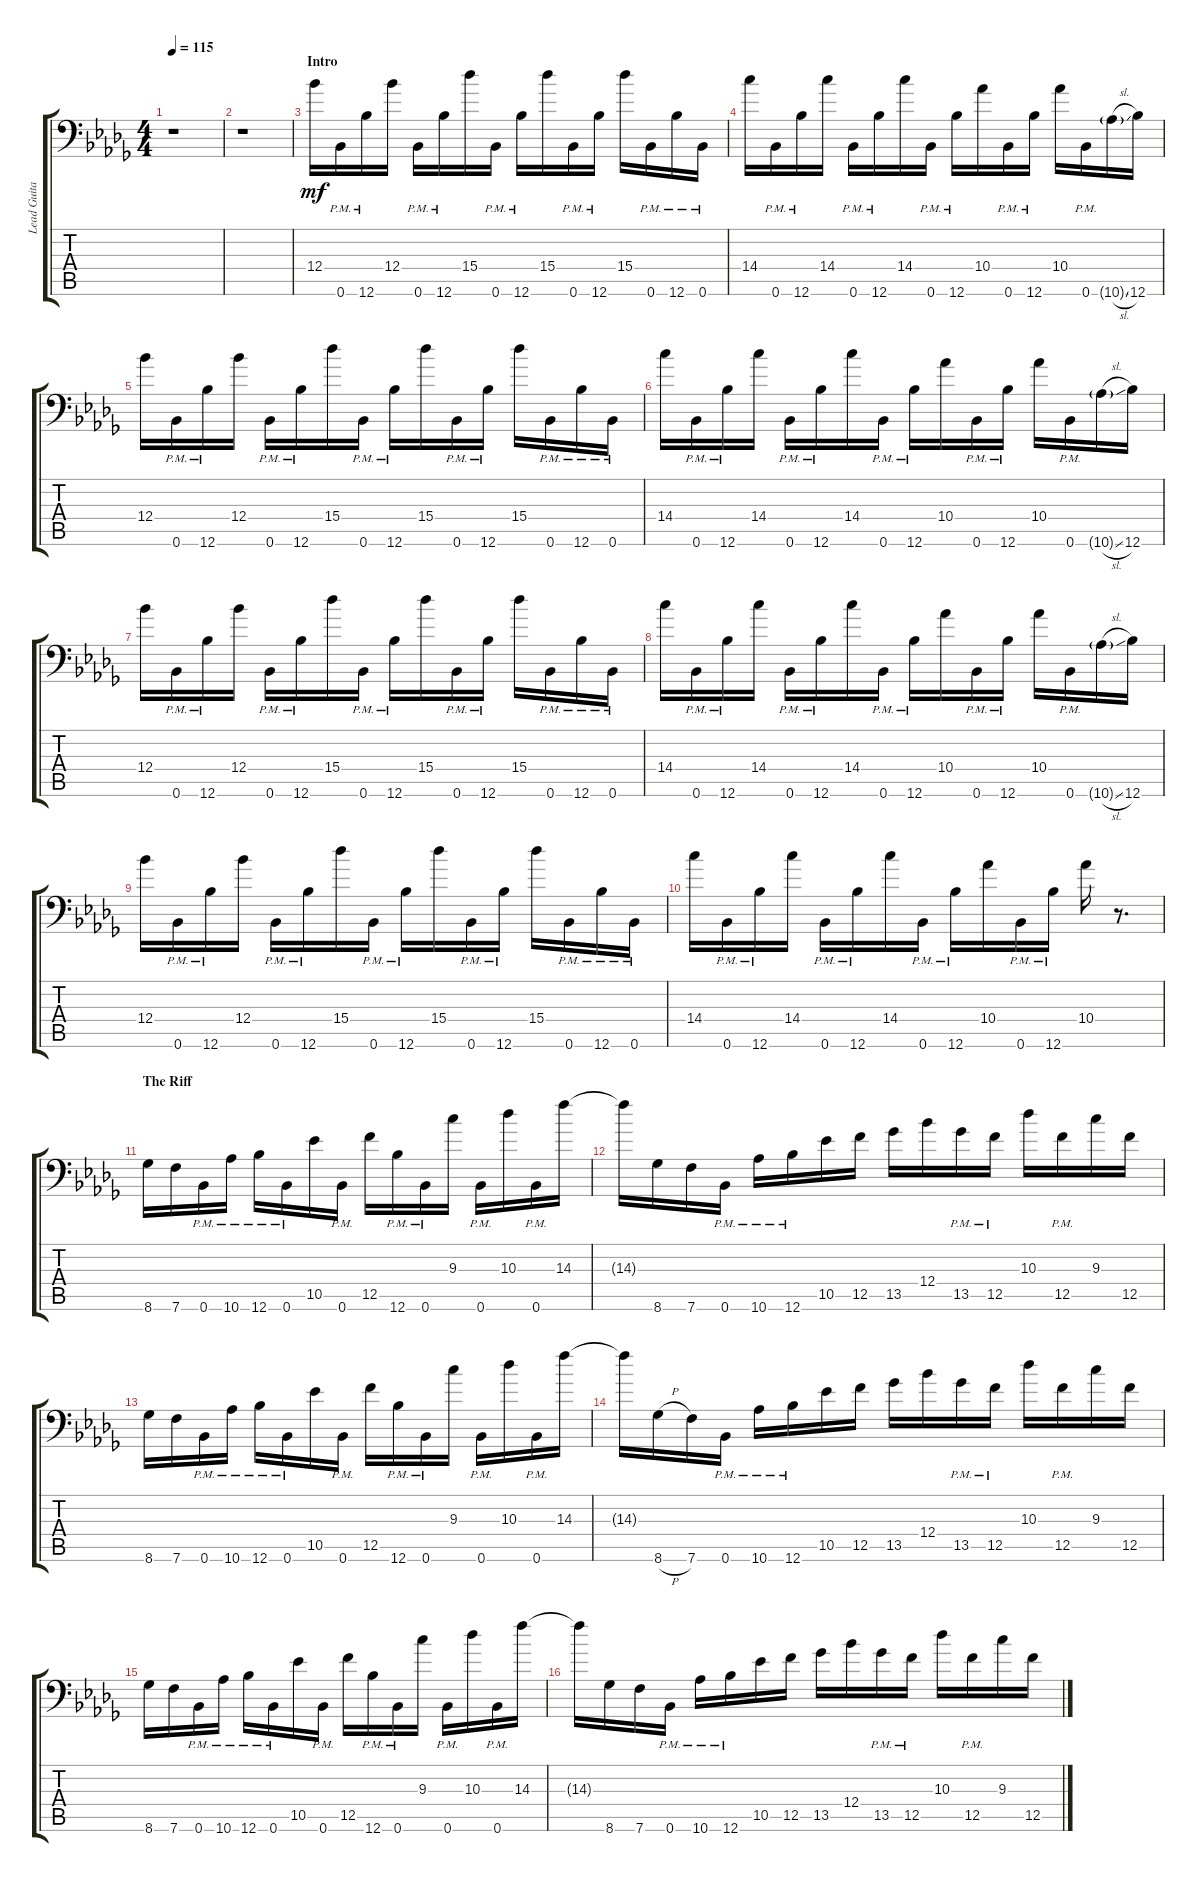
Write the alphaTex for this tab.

\track ("Lead Guitar" "Lead Guita") {instrument overdrivenguitar}
\staff {score tabs}
\tuning (C4 G3 Eb3 Bb2 F2 Bb1) {hide}
\ts (4 4)
\tempo 115
\clef f4
\ks bbminor
r.1{dy mf instrument overdrivenguitar} |
r.1 |
\section ("" "Intro")
12.4.16 0.6{pm}.16 12.6{pm}.16 12.4.16 0.6{pm}.16 12.6{pm}.16 15.4.16 0.6{pm}.16 12.6{pm}.16 15.4.16 0.6{pm}.16 12.6{pm}.16 15.4.16 0.6{pm}.16 12.6{pm}.16 0.6{pm}.16 |
14.4.16 0.6{pm}.16 12.6{pm}.16 14.4.16 0.6{pm}.16 12.6{pm}.16 14.4.16 0.6{pm}.16 12.6{pm}.16 10.4.16 0.6{pm}.16 12.6{pm}.16 10.4.16 0.6{pm}.16 10.6{sl g}.16 12.6.16 |
12.4.16 0.6{pm}.16 12.6{pm}.16 12.4.16 0.6{pm}.16 12.6{pm}.16 15.4.16 0.6{pm}.16 12.6{pm}.16 15.4.16 0.6{pm}.16 12.6{pm}.16 15.4.16 0.6{pm}.16 12.6{pm}.16 0.6{pm}.16 |
14.4.16 0.6{pm}.16 12.6{pm}.16 14.4.16 0.6{pm}.16 12.6{pm}.16 14.4.16 0.6{pm}.16 12.6{pm}.16 10.4.16 0.6{pm}.16 12.6{pm}.16 10.4.16 0.6{pm}.16 10.6{sl g}.16 12.6.16 |
12.4.16 0.6{pm}.16 12.6{pm}.16 12.4.16 0.6{pm}.16 12.6{pm}.16 15.4.16 0.6{pm}.16 12.6{pm}.16 15.4.16 0.6{pm}.16 12.6{pm}.16 15.4.16 0.6{pm}.16 12.6{pm}.16 0.6{pm}.16 |
14.4.16 0.6{pm}.16 12.6{pm}.16 14.4.16 0.6{pm}.16 12.6{pm}.16 14.4.16 0.6{pm}.16 12.6{pm}.16 10.4.16 0.6{pm}.16 12.6{pm}.16 10.4.16 0.6{pm}.16 10.6{sl g}.16 12.6.16 |
12.4.16 0.6{pm}.16 12.6{pm}.16 12.4.16 0.6{pm}.16 12.6{pm}.16 15.4.16 0.6{pm}.16 12.6{pm}.16 15.4.16 0.6{pm}.16 12.6{pm}.16 15.4.16 0.6{pm}.16 12.6{pm}.16 0.6{pm}.16 |
14.4.16 0.6{pm}.16 12.6{pm}.16 14.4.16 0.6{pm}.16 12.6{pm}.16 14.4.16 0.6{pm}.16 12.6{pm}.16 10.4.16 0.6{pm}.16 12.6{pm}.16 10.4.16 r.8{d} |
\section ("" "The Riff")
8.6.16 7.6.16 0.6{pm}.16 10.6{pm}.16 12.6{pm}.16 0.6{pm}.16 10.5.16 0.6{pm}.16 12.5.16 12.6{pm}.16 0.6{pm}.16 9.3.16 0.6{pm}.16 10.3.16 0.6{pm}.16 14.3.16 |
14.3{t}.16 8.6.16 7.6.16 0.6{pm}.16 10.6{pm}.16 12.6{pm}.16 10.5.16 12.5.16 13.5.16 12.4.16 13.5{pm}.16 12.5{pm}.16 10.3.16 12.5{pm}.16 9.3.16 12.5.16 |
8.6.16 7.6.16 0.6{pm}.16 10.6{pm}.16 12.6{pm}.16 0.6{pm}.16 10.5.16 0.6{pm}.16 12.5.16 12.6{pm}.16 0.6{pm}.16 9.3.16 0.6{pm}.16 10.3.16 0.6{pm}.16 14.3.16 |
14.3{t}.16 8.6{h}.16 7.6.16 0.6{pm}.16 10.6{pm}.16 12.6{pm}.16 10.5.16 12.5.16 13.5.16 12.4.16 13.5{pm}.16 12.5{pm}.16 10.3.16 12.5{pm}.16 9.3.16 12.5.16 |
8.6.16 7.6.16 0.6{pm}.16 10.6{pm}.16 12.6{pm}.16 0.6{pm}.16 10.5.16 0.6{pm}.16 12.5.16 12.6{pm}.16 0.6{pm}.16 9.3.16 0.6{pm}.16 10.3.16 0.6{pm}.16 14.3.16 |
14.3{t}.16 8.6.16 7.6.16 0.6{pm}.16 10.6{pm}.16 12.6{pm}.16 10.5.16 12.5.16 13.5.16 12.4.16 13.5{pm}.16 12.5{pm}.16 10.3.16 12.5{pm}.16 9.3.16 12.5.16
